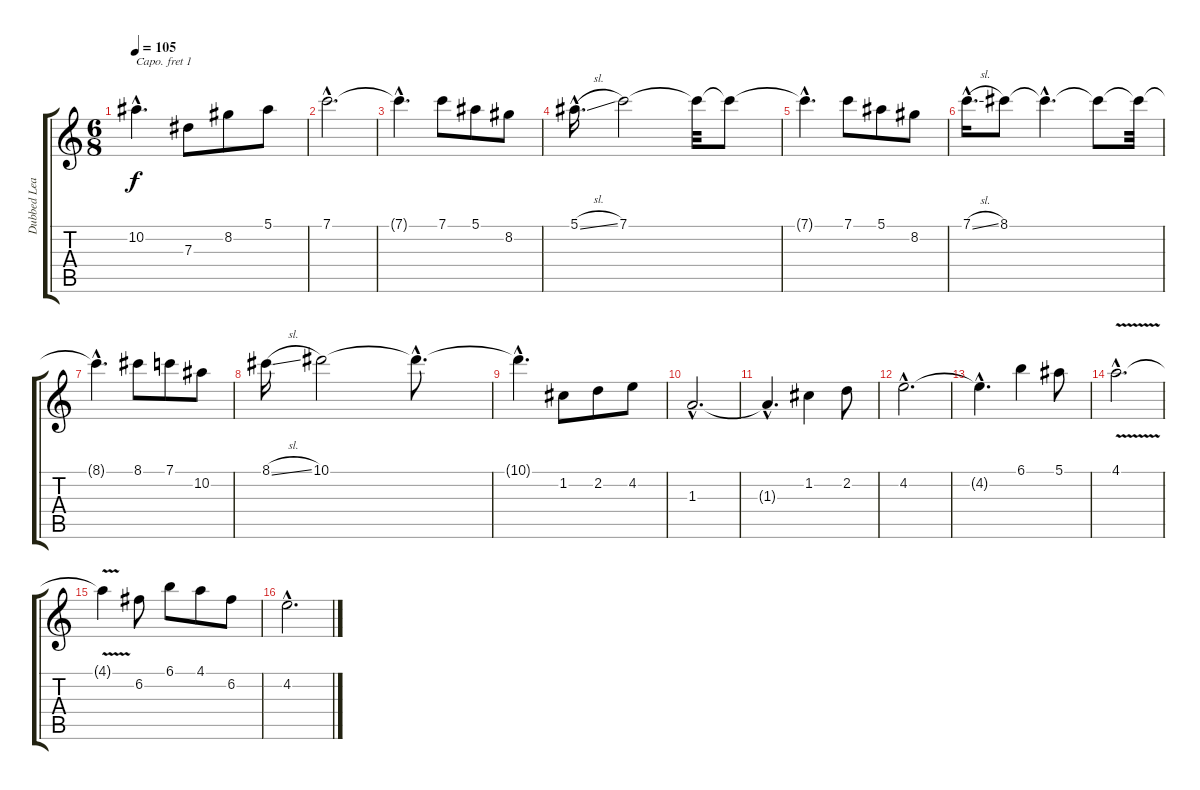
\track ("Dubbed Lead Guitar" "Dubbed Lea") {instrument electricguitarclean}
\staff {score tabs}
\capo 1
\tuning (E4 B3 G3 D3 A2 E2) {hide}
\ts (6 8)
\tempo 105
\clef g2
\ks c
10.2{hac t}.4{d dy f} 7.3.8 8.2.8 5.1.8 |
7.1{hac}.2{d} |
7.1{hac t}.4{d} 7.1.8 5.1.8 8.2.8 |
5.1{sl hac}.16{d} 7.1.2 7.1{t}.32 7.1{t}.8 |
7.1{hac t}.4{d} 7.1.8 5.1.8 8.2.8 |
7.1{sl hac}.16{d} 8.1.8 8.1{hac t}.4{d} 8.1{t}.8 8.1{t}.32 |
8.1{hac t}.4{d} 8.1.8 7.1.8 10.2.8 |
8.1{sl}.16 10.1.2 10.1{hac t}.8{d} |
10.1{hac t}.4{d} 1.2.8 2.2.8 4.2.8 |
1.3{hac}.2{d} |
1.3{hac t}.4{d} 1.2.4 2.2.8 |
4.2{hac}.2{d} |
4.2{hac t}.4{d} 6.1.4 5.1.8 |
4.1{v hac}.2{d} |
4.1{t}.4 6.2.8 6.1.8 4.1.8 6.2.8 |
4.2{hac}.2{d}
